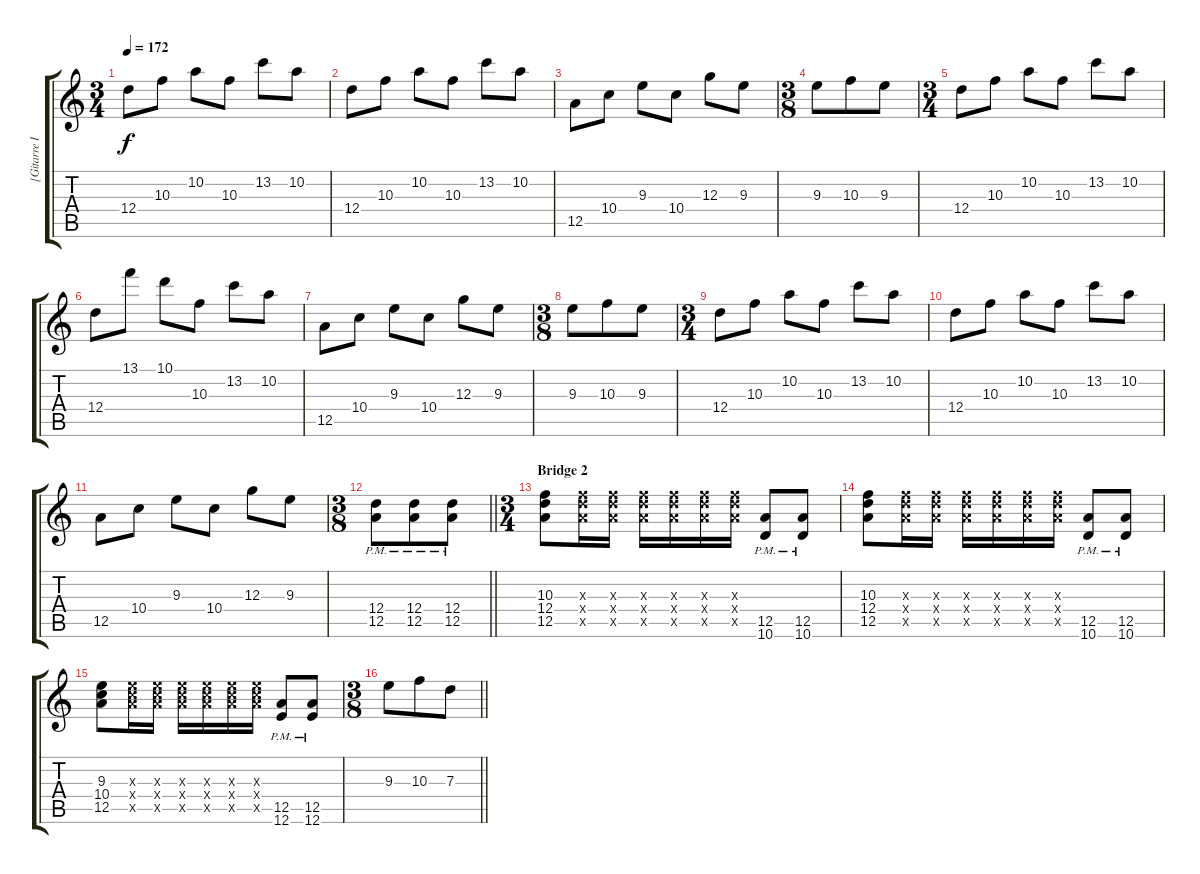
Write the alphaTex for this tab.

\track ("[Gitarre II]" "[Gitarre I") {instrument overdrivenguitar}
\staff {score tabs}
\tuning (E4 B3 G3 D3 A2 E2) {hide}
\ts (3 4)
\tempo 172
\clef g2
\ks c
12.4.8{dy f} 10.3.8 10.2.8 10.3.8 13.2.8 10.2.8 |
12.4.8 10.3.8 10.2.8 10.3.8 13.2.8 10.2.8 |
12.5.8 10.4.8 9.3.8 10.4.8 12.3.8 9.3.8 |
\ts (3 8)
9.3.8 10.3.8 9.3.8 |
\ts (3 4)
12.4.8 10.3.8 10.2.8 10.3.8 13.2.8 10.2.8 |
12.4.8 13.1.8 10.1.8 10.3.8 13.2.8 10.2.8 |
12.5.8 10.4.8 9.3.8 10.4.8 12.3.8 9.3.8 |
\ts (3 8)
9.3.8 10.3.8 9.3.8 |
\ts (3 4)
12.4.8 10.3.8 10.2.8 10.3.8 13.2.8 10.2.8 |
12.4.8 10.3.8 10.2.8 10.3.8 13.2.8 10.2.8 |
12.5.8 10.4.8 9.3.8 10.4.8 12.3.8 9.3.8 |
\ts (3 8)
\barLineRight lightlight
(12.4{pm} 12.5{pm}).8 (12.4{pm} 12.5{pm}).8 (12.4{pm} 12.5{pm}).8 |
\ts (3 4)
\section ("" "Bridge 2")
(10.3 12.4 12.5).8{volume 10 balance 8} (10.3{x} 12.4{x} 12.5{x}).16 (10.3{x} 12.4{x} 12.5{x}).16 (10.3{x} 12.4{x} 12.5{x}).16 (10.3{x} 12.4{x} 12.5{x}).16 (10.3{x} 12.4{x} 12.5{x}).16 (10.3{x} 12.4{x} 12.5{x}).16 (12.5{pm} 10.6{pm}).8 (12.5{pm} 10.6{pm}).8 |
(10.3 12.4 12.5).8 (10.3{x} 12.4{x} 12.5{x}).16 (10.3{x} 12.4{x} 12.5{x}).16 (10.3{x} 12.4{x} 12.5{x}).16 (10.3{x} 12.4{x} 12.5{x}).16 (10.3{x} 12.4{x} 12.5{x}).16 (10.3{x} 12.4{x} 12.5{x}).16 (12.5{pm} 10.6{pm}).8 (12.5{pm} 10.6{pm}).8 |
(9.3 10.4 12.5).8 (9.3{x} 10.4{x} 12.5{x}).16 (9.3{x} 10.4{x} 12.5{x}).16 (9.3{x} 10.4{x} 12.5{x}).16 (9.3{x} 10.4{x} 12.5{x}).16 (9.3{x} 10.4{x} 12.5{x}).16 (9.3{x} 10.4{x} 12.5{x}).16 (12.5{pm} 12.6{pm}).8 (12.5{pm} 12.6{pm}).8 |
\ts (3 8)
\barLineRight lightlight
9.3.8 10.3.8 7.3.8
